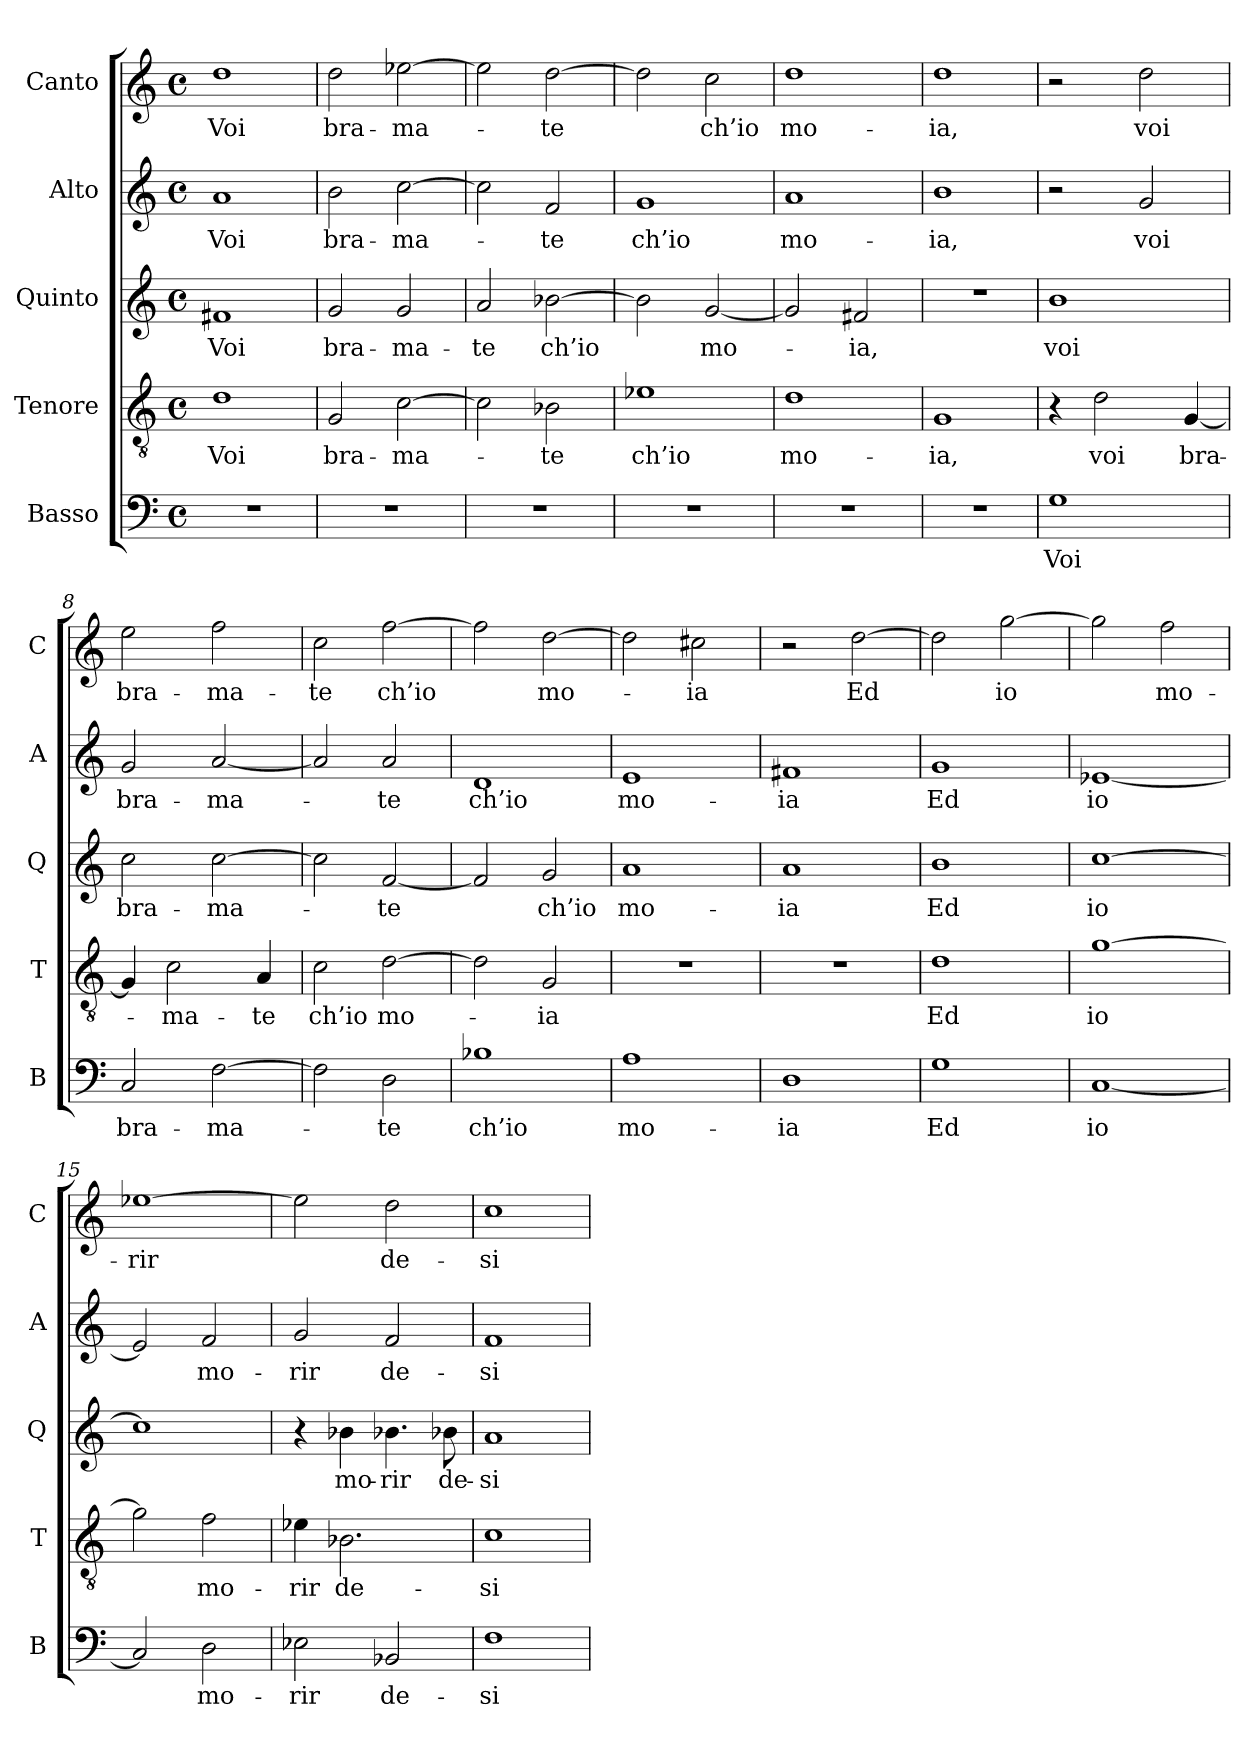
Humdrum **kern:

**kern	**text	**kern	**text	**kern	**text	**kern	**text	**kern	**text
*part5	*part5	*part4	*part4	*part3	*part3	*part2	*part2	*part1	*part1
*staff5	*staff5	*staff4	*staff4	*staff3	*staff3	*staff2	*staff2	*staff1	*staff1
*I"Basso	*	*I"Tenore	*	*I"Quinto	*	*I"Alto	*	*I"Canto	*
*I'B	*	*I'T	*	*I'Q	*	*I'A	*	*I'C	*
*clefF4	*	*clefGv2	*	*clefG2	*	*clefG2	*	*clefG2	*
*k[]	*	*k[]	*	*k[]	*	*k[]	*	*k[]	*
*C:	*	*C:	*	*C:	*	*C:	*	*C:	*
*M4/4	*	*M4/4	*	*M4/4	*	*M4/4	*	*M4/4	*
*met(c)	*	*met(c)	*	*met(c)	*	*met(c)	*	*met(c)	*
=1	=1	=1	=1	=1	=1	=1	=1	=1	=1
1r	.	1d	-Voi	1f#X	-Voi	1a	-Voi	1dd	-Voi
=2	=2	=2	=2	=2	=2	=2	=2	=2	=2
1r	.	2G	bra-	2g	bra-	2b	bra-	2dd	bra-
.	.	[2c	ma-	2g	ma-	[2cc	ma-	[2ee-X	ma-
=3	=3	=3	=3	=3	=3	=3	=3	=3	=3
1r	.	2c]	.	2a	-te	2cc]	.	2ee-]	.
.	.	2B-X	-te	[2b-X	-ch’io	2f	-te	[2dd	-te
=4	=4	=4	=4	=4	=4	=4	=4	=4	=4
1r	.	1e-X	-ch’io	2b-]	.	1g	-ch’io	2dd]	.
.	.	.	.	[2g	mo-	.	.	2cc	-ch’io
=5	=5	=5	=5	=5	=5	=5	=5	=5	=5
1r	.	1d	mo-	2g]	.	1a	mo-	1dd	mo-
.	.	.	.	2f#X	-ia,	.	.	.	.
=6	=6	=6	=6	=6	=6	=6	=6	=6	=6
1r	.	1G	-ia,	1r	.	1b	-ia,	1dd	-ia,
=7	=7	=7	=7	=7	=7	=7	=7	=7	=7
1G	-Voi	4r	.	1b	-voi	2r	.	2r	.
.	.	2d	-voi	.	.	.	.	.	.
.	.	.	.	.	.	2g	-voi	2dd	-voi
.	.	[4G	bra-	.	.	.	.	.	.
=8	=8	=8	=8	=8	=8	=8	=8	=8	=8
2C	bra-	4G]	.	2cc	bra-	2g	bra-	2ee	bra-
.	.	2c	ma-	.	.	.	.	.	.
[2F	ma-	.	.	[2cc	ma-	[2a	ma-	2ff	ma-
.	.	4A	-te	.	.	.	.	.	.
=9	=9	=9	=9	=9	=9	=9	=9	=9	=9
2F]	.	2c	-ch’io	2cc]	.	2a]	.	2cc	-te
2D	-te	[2d	mo-	[2f	-te	2a	-te	[2ff	-ch’io
!!LO:LB:g=z
=10	=10	=10	=10	=10	=10	=10	=10	=10	=10
1B-X	-ch’io	2d]	.	2f]	.	1d	-ch’io	2ff]	.
.	.	2G	-ia	2g	-ch’io	.	.	[2dd	mo-
=11	=11	=11	=11	=11	=11	=11	=11	=11	=11
1A	mo-	1r	.	1a	mo-	1e	mo-	2dd]	.
.	.	.	.	.	.	.	.	2cc#X	-ia
=12	=12	=12	=12	=12	=12	=12	=12	=12	=12
1D	-ia	1r	.	1a	-ia	1f#X	-ia	2r	.
.	.	.	.	.	.	.	.	[2dd	-Ed
=13	=13	=13	=13	=13	=13	=13	=13	=13	=13
1G	-Ed	1d	-Ed	1b	-Ed	1g	-Ed	2dd]	.
.	.	.	.	.	.	.	.	[2gg	-io
=14	=14	=14	=14	=14	=14	=14	=14	=14	=14
[1C	-io	[1g	-io	[1cc	-io	[1e-X	-io	2gg]	.
.	.	.	.	.	.	.	.	2ff	mo-
=15	=15	=15	=15	=15	=15	=15	=15	=15	=15
2C]	.	2g]	.	1cc]	.	2e-]	.	[1ee-X	-rir
2D	mo-	2f	mo-	.	.	2f	mo-	.	.
=16	=16	=16	=16	=16	=16	=16	=16	=16	=16
2E-X	-rir	4e-X	-rir	4r	.	2g	-rir	2ee-]	.
.	.	2.B-X	de-	4b-X	mo-	.	.	.	.
2BB-X	de-	.	.	4.b-X	-rir	2f	de-	2dd	de-
.	.	.	.	8b-X	de-	.	.	.	.
=17	=17	=17	=17	=17	=17	=17	=17	=17	=17
1F	si-	1c	si-	1a	si-	1f	si-	1cc	si-
=	=	=	=	=	=	=	=	=	=
*-	*-	*-	*-	*-	*-	*-	*-	*-	*-
